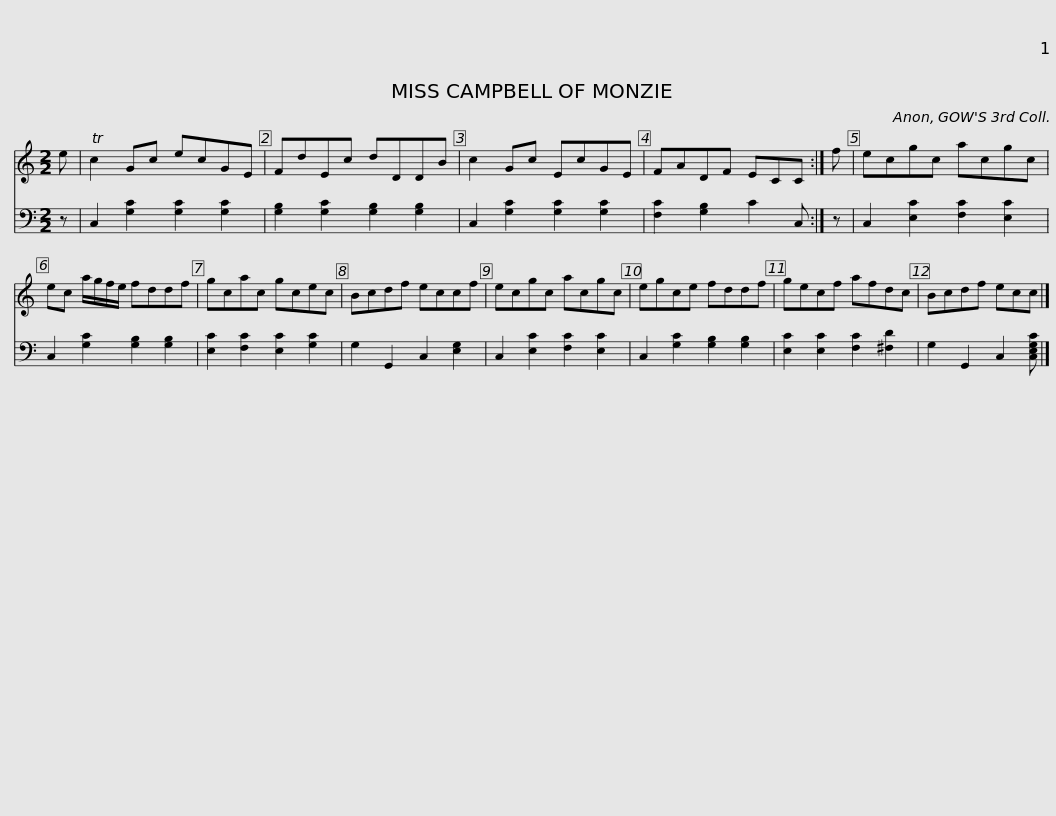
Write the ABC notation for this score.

X:1
%%score 1 2
L:1/8
M:2/2
I:linebreak $
K:C
V:1 treble
V:2 bass
V:1
 e | Tc2 Gc ecGE | FdEc dDDB | c2 Gc EcGE | FADF ECC :| %5
 f | ecgc acgc |$ ec a/g/f/e/ fddf | gcac gcec | Bcdf eccf | %10
 ecgc acgc | egce fddf |$ gecf afdc | Bcdf ecc |] %14
V:2
 z | C,2 [G,C]2 [G,C]2 [G,C]2 | [G,B,]2 [G,C]2 [G,B,]2 [G,B,]2 | C,2 [G,C]2 [G,C]2 [G,C]2 | [F,C]2 [G,B,]2 C2 C, :| %5
 z | C,2 [E,C]2 [F,C]2 [E,C]2 |$ C,2 [G,C]2 [G,B,]2 [G,B,]2 | [E,C]2 [F,C]2 [E,C]2 [G,C]2 | G,2 G,,2 C,2 [E,G,]2 | %10
 C,2 [E,C]2 [F,C]2 [E,C]2 | C,2 [G,C]2 [G,B,]2 [G,B,]2 |$ [E,C]2 [E,C]2 [F,C]2 [^F,D]2 | G,2 G,,2 C,2 [C,E,G,C] |] %14
